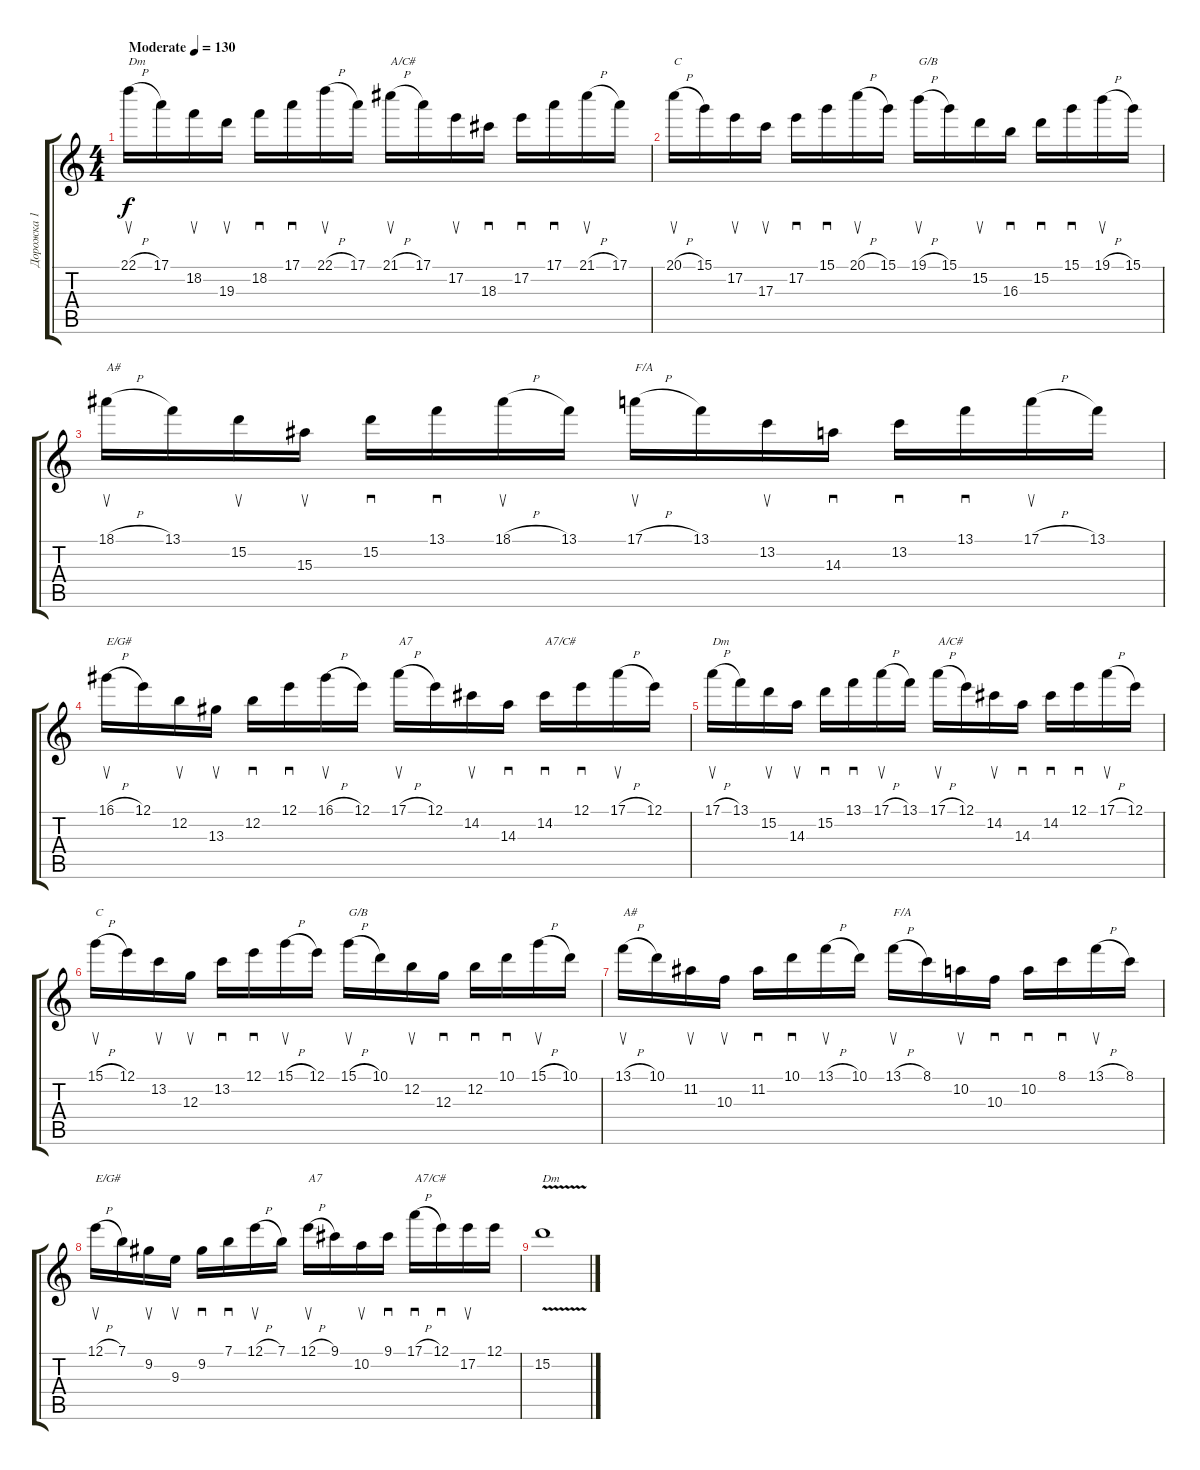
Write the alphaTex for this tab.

\track ("Дорожка 1" "Дорожка 1") {instrument overdrivenguitar}
\staff {score tabs}
\tuning (E4 B3 G3 D3 A2 E2) {hide}
\ts (4 4)
\tempo (130 "Moderate")
\clef g2
\ks c
22.1{h}.16{su txt "Dm" dy f instrument overdrivenguitar} 17.1.16 18.2.16{su} 19.3.16{su} 18.2.16{sd} 17.1.16{sd} 22.1{h}.16{su} 17.1.16 21.1{h}.16{su txt "A/C#"} 17.1.16 17.2.16{su} 18.3.16{sd} 17.2.16{sd} 17.1.16{sd} 21.1{h}.16{su} 17.1.16 |
20.1{h}.16{su txt "C"} 15.1.16 17.2.16{su} 17.3.16{su} 17.2.16{sd} 15.1.16{sd} 20.1{h}.16{su} 15.1.16 19.1{h}.16{su txt "G/B"} 15.1.16 15.2.16{su} 16.3.16{sd} 15.2.16{sd} 15.1.16{sd} 19.1{h}.16{su} 15.1.16 |
18.1{h}.16{su txt "A#"} 13.1.16 15.2.16{su} 15.3.16{su} 15.2.16{sd} 13.1.16{sd} 18.1{h}.16{su} 13.1.16 17.1{h}.16{su txt "F/A"} 13.1.16 13.2.16{su} 14.3.16{sd} 13.2.16{sd} 13.1.16{sd} 17.1{h}.16{su} 13.1.16 |
16.1{h}.16{su txt "E/G#"} 12.1.16 12.2.16{su} 13.3.16{su} 12.2.16{sd} 12.1.16{sd} 16.1{h}.16{su} 12.1.16 17.1{h}.16{su txt "A7"} 12.1.16 14.2.16{su} 14.3.16{sd} 14.2.16{sd txt "A7/C#"} 12.1.16{sd} 17.1{h}.16{su} 12.1.16 |
17.1{h}.16{su txt "Dm"} 13.1.16 15.2.16{su} 14.3.16{su} 15.2.16{sd} 13.1.16{sd} 17.1{h}.16{su} 13.1.16 17.1{h}.16{su txt "A/C#"} 12.1.16 14.2.16{su} 14.3.16{sd} 14.2.16{sd} 12.1.16{sd} 17.1{h}.16{su} 12.1.16 |
15.1{h}.16{su txt "C"} 12.1.16 13.2.16{su} 12.3.16{su} 13.2.16{sd} 12.1.16{sd} 15.1{h}.16{su} 12.1.16 15.1{h}.16{su txt "G/B"} 10.1.16 12.2.16{su} 12.3.16{sd} 12.2.16{sd} 10.1.16{sd} 15.1{h}.16{su} 10.1.16 |
13.1{h}.16{su txt "A#"} 10.1.16 11.2.16{su} 10.3.16{su} 11.2.16{sd} 10.1.16{sd} 13.1{h}.16{su} 10.1.16 13.1{h}.16{su txt "F/A"} 8.1.16 10.2.16{su} 10.3.16{sd} 10.2.16{sd} 8.1.16{sd} 13.1{h}.16{su} 8.1.16 |
12.1{h}.16{su txt "E/G#"} 7.1.16 9.2.16{su} 9.3.16{su} 9.2.16{sd} 7.1.16{sd} 12.1{h}.16{su} 7.1.16 12.1{h}.16{su txt "A7"} 9.1.16 10.2.16{su} 9.1.16{sd} 17.1{h}.16{sd txt "A7/C#"} 12.1.16{sd} 17.2.16{su} 12.1.16 |
15.2{v}.1{txt "Dm"}
